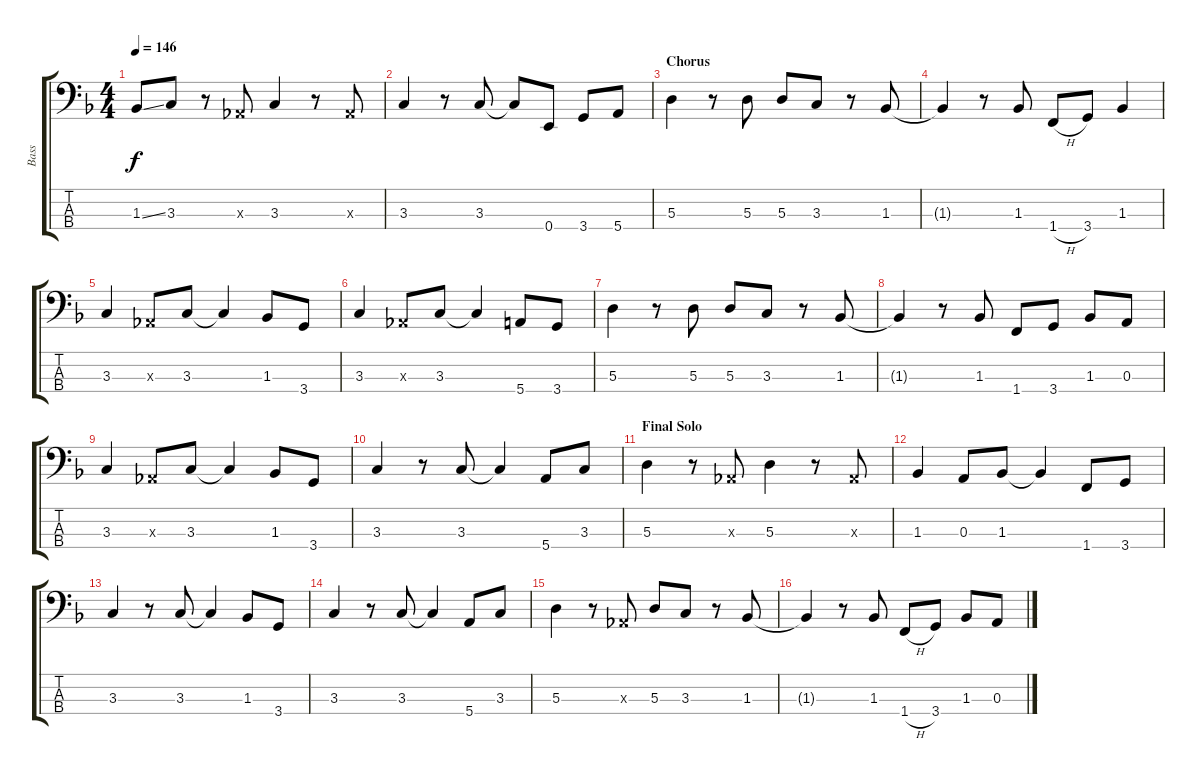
\track ("Bass" "Bass") {instrument electricbassfinger}
\staff {score tabs}
\tuning (G2 D2 A1 E1) {hide}
\ts (4 4)
\tempo 146
\clef f4
\ks f
1.3{ss}.8{dy f} 3.3.8 r.8 -1.3{x}.8 3.3.4 r.8 -1.3{x}.8 |
3.3.4 r.8 3.3.8 3.3{t}.8 0.4.8 3.4.8 5.4.8 |
\section ("" "Chorus")
5.3.4 r.8 5.3.8 5.3.8 3.3.8 r.8 1.3.8 |
1.3{t}.4 r.8 1.3.8 1.4{h}.8 3.4.8 1.3.4 |
3.3.4 -1.3{x}.8 3.3.8 3.3{t}.4 1.3.8 3.4.8 |
3.3.4 -1.3{x}.8 3.3.8 3.3{t}.4 5.4.8 3.4.8 |
5.3.4 r.8 5.3.8 5.3.8 3.3.8 r.8 1.3.8 |
1.3{t}.4 r.8 1.3.8 1.4.8 3.4.8 1.3.8 0.3.8 |
3.3.4 -1.3{x}.8 3.3.8 3.3{t}.4 1.3.8 3.4.8 |
3.3.4 r.8 3.3.8 3.3{t}.4 5.4.8 3.3.8 |
\section ("" "Final Solo")
5.3.4 r.8 -1.3{x}.8 5.3.4 r.8 -1.3{x}.8 |
1.3.4 0.3.8 1.3.8 1.3{t}.4 1.4.8 3.4.8 |
3.3.4 r.8 3.3.8 3.3{t}.4 1.3.8 3.4.8 |
3.3.4 r.8 3.3.8 3.3{t}.4 5.4.8 3.3.8 |
5.3.4 r.8 -1.3{x}.8 5.3.8 3.3.8 r.8 1.3.8 |
1.3{t}.4 r.8 1.3.8 1.4{h}.8 3.4.8 1.3.8 0.3.8
